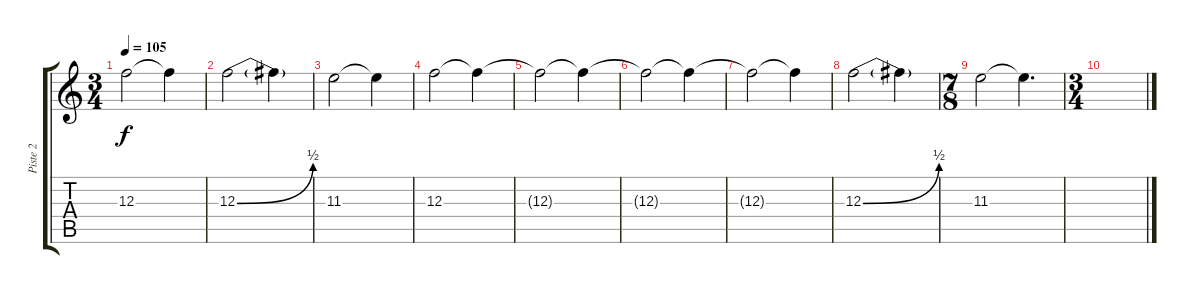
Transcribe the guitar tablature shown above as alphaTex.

\track ("Piste 2" "Piste 2") {instrument overdrivenguitar}
\staff {score tabs}
\tuning (D4 A3 F3 C3 G2 C2) {hide}
\ts (3 4)
\tempo 105
\clef g2
\ks c
12.3{t}.2{dy f} 12.3{t}.4 |
12.3{be (bend 0 0 60 2)}.2 12.3{t}.4 |
11.3.2 11.3{t}.4 |
12.3.2 12.3{t}.4 |
12.3{t}.2 12.3{t}.4 |
12.3{t}.2 12.3{t}.4 |
12.3{t}.2 12.3{t}.4 |
12.3{be (bend 0 0 60 2)}.2 12.3{t}.4 |
\ts (7 8)
11.3.2 11.3{t}.4{d} |
\ts (3 4)
